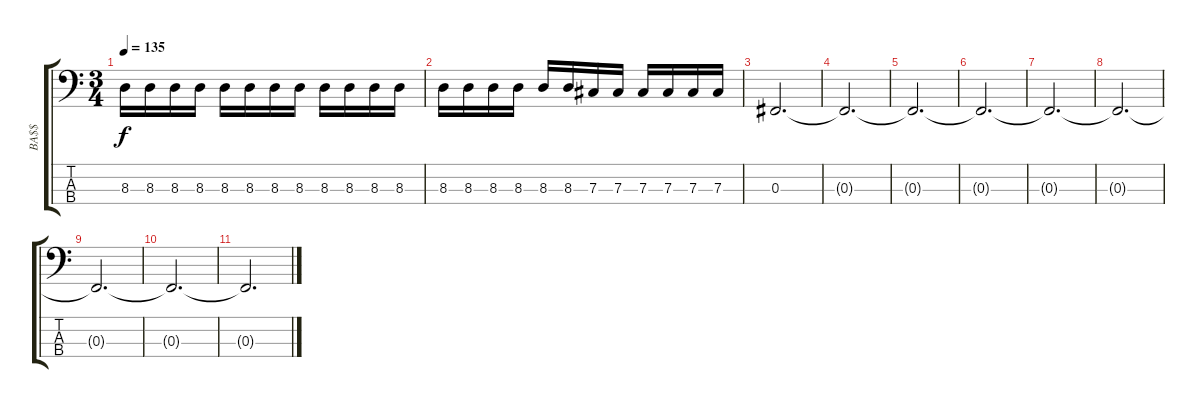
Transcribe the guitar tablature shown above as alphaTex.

\track ("BA$$" "BA$$") {instrument electricbassfinger}
\staff {score tabs}
\tuning (E2 B1 Gb1 Db1) {hide}
\ts (3 4)
\tempo 135
\clef f4
\ks c
8.3.16{dy f} 8.3.16 8.3.16 8.3.16 8.3.16 8.3.16 8.3.16 8.3.16 8.3.16 8.3.16 8.3.16 8.3.16 |
8.3.16 8.3.16 8.3.16 8.3.16 8.3.16 8.3.16 7.3.16 7.3.16 7.3.16 7.3.16 7.3.16 7.3.16 |
0.3.2{d} |
0.3{t}.2{d} |
0.3{t}.2{d} |
0.3{t}.2{d} |
0.3{t}.2{d} |
0.3{t}.2{d} |
0.3{t}.2{d} |
0.3{t}.2{d} |
0.3{t}.2{d}
